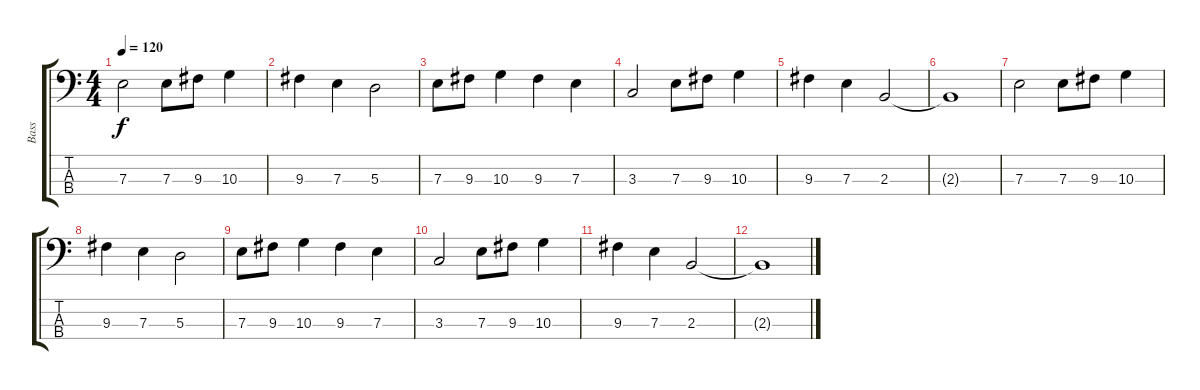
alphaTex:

\track ("Bass" "Bass") {instrument electricbasspick}
\staff {score tabs}
\tuning (G2 D2 A1 E1) {hide}
\ts (4 4)
\tempo 120
\clef f4
\ks c
7.3.2{dy f instrument electricbasspick} 7.3.8 9.3.8 10.3.4 |
9.3.4 7.3.4 5.3.2 |
7.3.8 9.3.8 10.3.4 9.3.4 7.3.4 |
3.3.2 7.3.8 9.3.8 10.3.4 |
9.3.4 7.3.4 2.3.2 |
2.3{t}.1 |
7.3.2 7.3.8 9.3.8 10.3.4 |
9.3.4 7.3.4 5.3.2 |
7.3.8 9.3.8 10.3.4 9.3.4 7.3.4 |
3.3.2 7.3.8 9.3.8 10.3.4 |
9.3.4 7.3.4 2.3.2 |
2.3{t}.1
